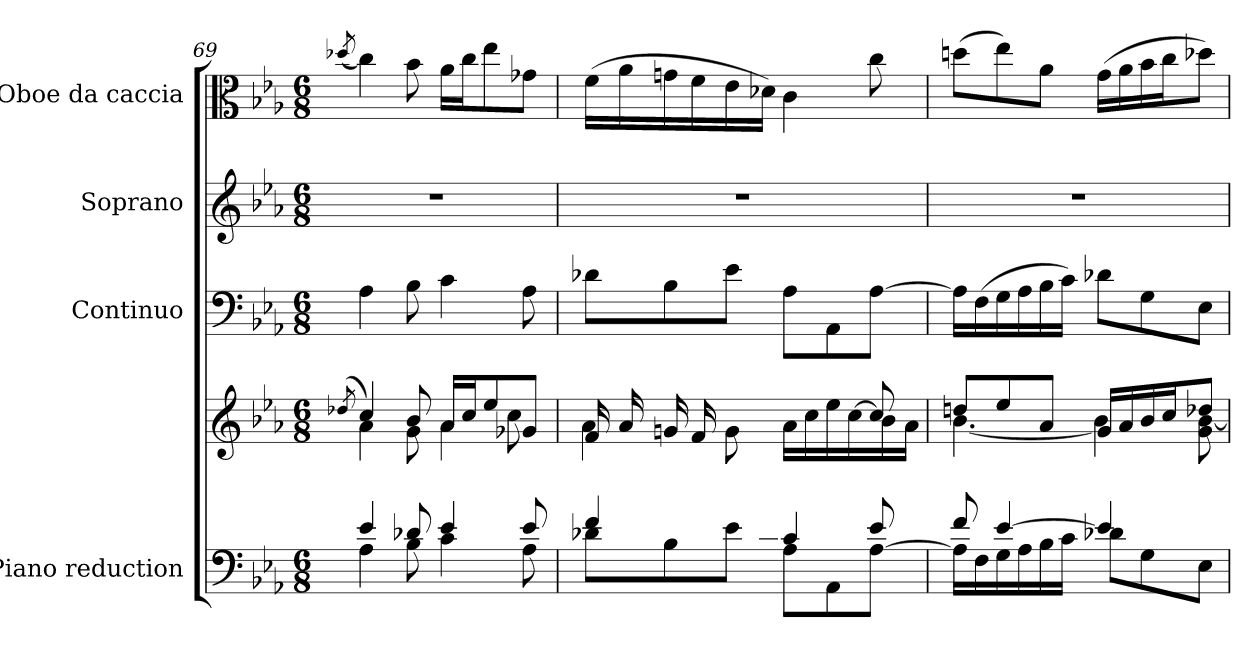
**kern	**kern	**kern	**kern	**kern
*part4	*part4	*part3	*part2	*part1
*staff5	*staff4	*staff3	*staff2	*staff1
*I"Piano reduction	*	*I"Continuo	*I"Soprano	*I"Oboe da caccia
*I'Pno	*	*	*	*I'Ob
*clefF4	*clefG2	*clefF4	*clefG2	*clefC3
*k[b-e-a-]	*k[b-e-a-]	*k[b-e-a-]	*k[b-e-a-]	*k[b-e-a-]
*M6/8	*M6/8	*M6/8	*M6/8	*M6/8
=69	=69	=69	=69	=69
.	(<8qdd-X/	.	.	(<8qdd-X/
*^	*^	*	*	*
4e-/	4A-\	4cc/)	4a-\	4A-\	2.r	4cc\)
8d-X/	8B-\	8b-/	8g\	8B-\	.	8b-\
4e-/	4c\	16a-/LL	4a-\	4c\	.	16a-\LL
.	.	16cc/J	.	.	.	16cc\J
.	.	8ee-/	.	.	.	8ee-\
8e-/	8A-\	8g-X/J	8cc\	8A-\	.	8g-X\J
!!LO:LB:g=z
=70	=70	=70	=70	=70	=70	=70
*	*^	*	*	*	*	*
4ryy	4f/	8d-X\L	16f/LL	4a-\	8d-X\L	2.r	(>16f\LL
.	.	.	16a-/	.	.	.	16a-\
.	.	8B-\	16gn/	.	8B-\	.	16gn\
.	.	.	16f/	.	.	.	16f\
16e-/	8ryy	8e-\J	8ryy	8g\	8e-\J	.	16e-\
16d-X/JJ	.	.	.	.	.	.	16d-X\JJ)
4.ryy	4c/	8A-\L	4ryy	16a-\LL	8A-\L	.	4c\
.	.	.	.	16cc\	.	.	.
.	.	8AA-\	.	16ee-\	8AA-\	.	.
.	.	.	.	[16cc\	.	.	.
.	8e-/	[8A-\J	8cc/]	16b-\	[8A-\J	.	8cc\
.	.	.	.	16a-\JJ	.	.	.
*	*v	*v	*	*	*	*	*
=71	=71	=71	=71	=71	=71	=71
8f/	16A-\LL]	8ddn/L	[4.b-\	16A-\LL]	2.r	(>8ddn\L
.	16F\	.	.	(>16F\	.	.
[4e-/	16G\	8ee-/	.	16G\	.	8ee-\)
.	16A-\	.	.	16A-\	.	.
.	16B-\	8a-/J	.	16B-\	.	8a-\J
.	16c\JJ	.	.	16c\JJ)	.	.
4e-/]	8d-X\L	16g/LL	4b-\]	8d-X\L	.	(>16g\LL
.	.	16a-/	.	.	.	16a-\
.	8G\	16b-/	.	8G\	.	16b-\
.	.	16cc/J	.	.	.	16cc\J
8ryy	8E-\J	8dd-X/J	8g\ [8b-\	8E-\J	.	8dd-X\J)
*v	*v	*	*	*	*	*
*	*v	*v	*	*	*
=	=	=	=	=
*-	*-	*-	*-	*-
